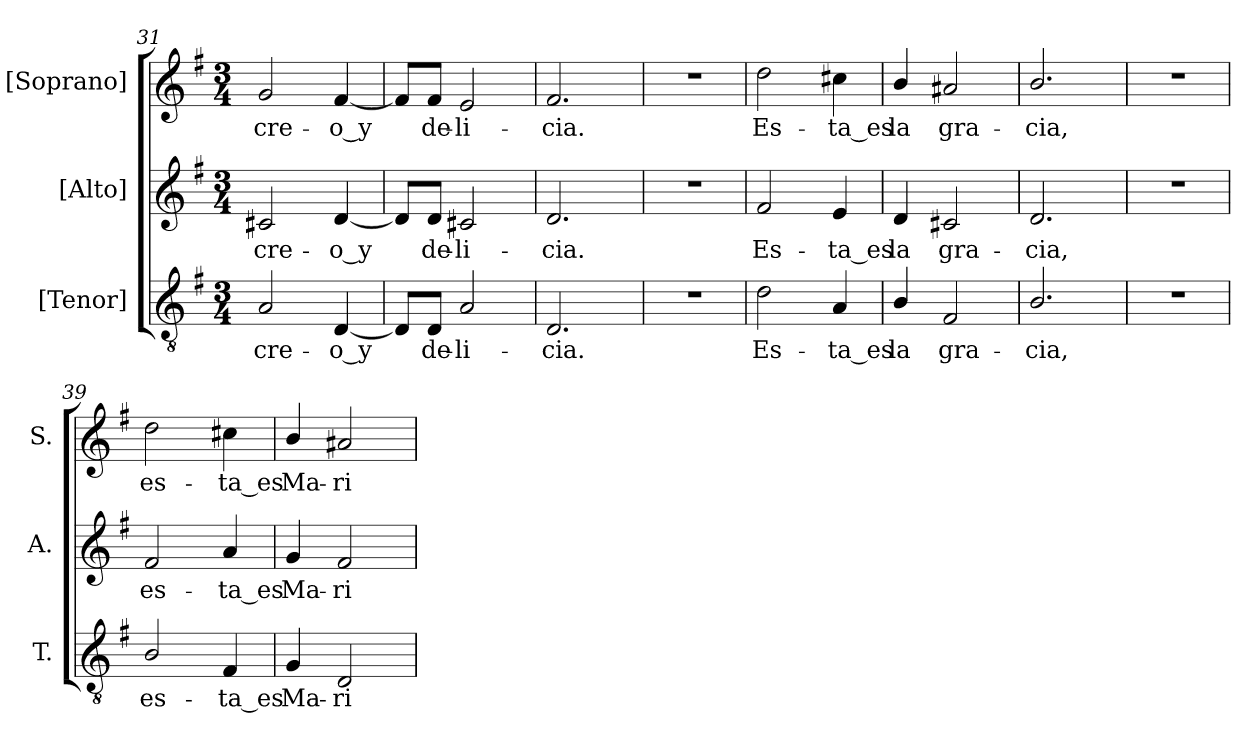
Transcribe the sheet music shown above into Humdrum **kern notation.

**kern	**text	**kern	**text	**kern	**text
*part3	*part3	*part2	*part2	*part1	*part1
*staff3	*staff3	*staff2	*staff2	*staff1	*staff1
*I"[Tenor]	*	*I"[Alto]	*	*I"[Soprano]	*
*I'T.	*	*I'A.	*	*I'S.	*
!!LO:PB:g=z
*clefGv2	*	*clefG2	*	*clefG2	*
*ITrd7c12	*	*	*	*	*
*k[f#]	*	*k[f#]	*	*k[f#]	*
*G:	*	*G:	*	*G:	*
*M3/4	*	*M3/4	*	*M3/4	*
=31	=31	=31	=31	=31	=31
!	!LO:LY:b:color=#000000	!	!	!	!
!	!	!	!LO:LY:b:color=#000000	!	!
!	!	!	!	!	!LO:LY:b:color=#000000
2AAi/	-cre-	2c#Xi/	-cre-	2gi/	-cre-
!	!LO:LY:b:color=#000000	!	!	!	!
!	!	!	!LO:LY:b:color=#000000	!	!
!	!	!	!	!	!LO:LY:b:color=#000000
[4DDi/	-o_y	[4di/	-o_y	[4f#i/	-o_y
=32	=32	=32	=32	=32	=32
8DDi/L]	.	8di/L]	.	8f#i/L]	.
!	!LO:LY:b:color=#000000	!	!	!	!
!	!	!	!LO:LY:b:color=#000000	!	!
!	!	!	!	!	!LO:LY:b:color=#000000
8DDi/J	de-	8di/J	de-	8f#i/J	de-
!	!LO:LY:b:color=#000000	!	!	!	!
!	!	!	!LO:LY:b:color=#000000	!	!
!	!	!	!	!	!LO:LY:b:color=#000000
2AAi/	-li-	2c#Xi/	-li-	2ei/	-li-
=33	=33	=33	=33	=33	=33
!	!LO:LY:b:color=#000000	!	!	!	!
!	!	!	!LO:LY:b:color=#000000	!	!
!	!	!	!	!	!LO:LY:b:color=#000000
2.DDi/	-cia.	2.di/	-cia.	2.f#i/	-cia.
=34	=34	=34	=34	=34	=34
!LO:N:vis=1	!	!LO:N:vis=1	!	!LO:N:vis=1	!
2.r	.	2.r	.	2.r	.
=35	=35	=35	=35	=35	=35
!	!LO:LY:b:color=#000000	!	!	!	!
!	!	!	!LO:LY:b:color=#000000	!	!
!	!	!	!	!	!LO:LY:b:color=#000000
2Di\	Es-	2f#i/	Es-	2ddi\	Es-
!	!LO:LY:b:color=#000000	!	!	!	!
!	!	!	!LO:LY:b:color=#000000	!	!
!	!	!	!	!	!LO:LY:b:color=#000000
4AAi/	-ta_es	4ei/	-ta_es	4cc#Xi\	-ta_es
=36	=36	=36	=36	=36	=36
!	!LO:LY:b:color=#000000	!	!	!	!
!	!	!	!LO:LY:b:color=#000000	!	!
!	!	!	!	!	!LO:LY:b:color=#000000
4BBi/	la	4di/	la	4bi/	la
!	!LO:LY:b:color=#000000	!	!	!	!
!	!	!	!LO:LY:b:color=#000000	!	!
!	!	!	!	!	!LO:LY:b:color=#000000
2FF#i/	gra-	2c#Xi/	gra-	2a#Xi/	gra-
=37	=37	=37	=37	=37	=37
!	!LO:LY:b:color=#000000	!	!	!	!
!	!	!	!LO:LY:b:color=#000000	!	!
!	!	!	!	!	!LO:LY:b:color=#000000
2.BBi/	-cia,	2.di/	-cia,	2.bi/	-cia,
=38	=38	=38	=38	=38	=38
!LO:N:vis=1	!	!LO:N:vis=1	!	!LO:N:vis=1	!
2.r	.	2.r	.	2.r	.
!!LO:LB:g=z
=39	=39	=39	=39	=39	=39
!	!LO:LY:b:color=#000000	!	!	!	!
!	!	!	!LO:LY:b:color=#000000	!	!
!	!	!	!	!	!LO:LY:b:color=#000000
2BBi/	es-	2f#i/	es-	2ddi\	es-
!	!LO:LY:b:color=#000000	!	!	!	!
!	!	!	!LO:LY:b:color=#000000	!	!
!	!	!	!	!	!LO:LY:b:color=#000000
4FF#i/	-ta_es	4ai/	-ta_es	4cc#Xi\	-ta_es
=40	=40	=40	=40	=40	=40
!	!LO:LY:b:color=#000000	!	!	!	!
!	!	!	!LO:LY:b:color=#000000	!	!
!	!	!	!	!	!LO:LY:b:color=#000000
4GGi/	Ma-	4gi/	Ma-	4bi/	Ma-
!	!LO:LY:b:color=#000000	!	!	!	!
!	!	!	!LO:LY:b:color=#000000	!	!
!	!	!	!	!	!LO:LY:b:color=#000000
2DDi/	-ri-	2f#i/	-ri-	2a#Xi/	-ri-
=	=	=	=	=	=
*-	*-	*-	*-	*-	*-
